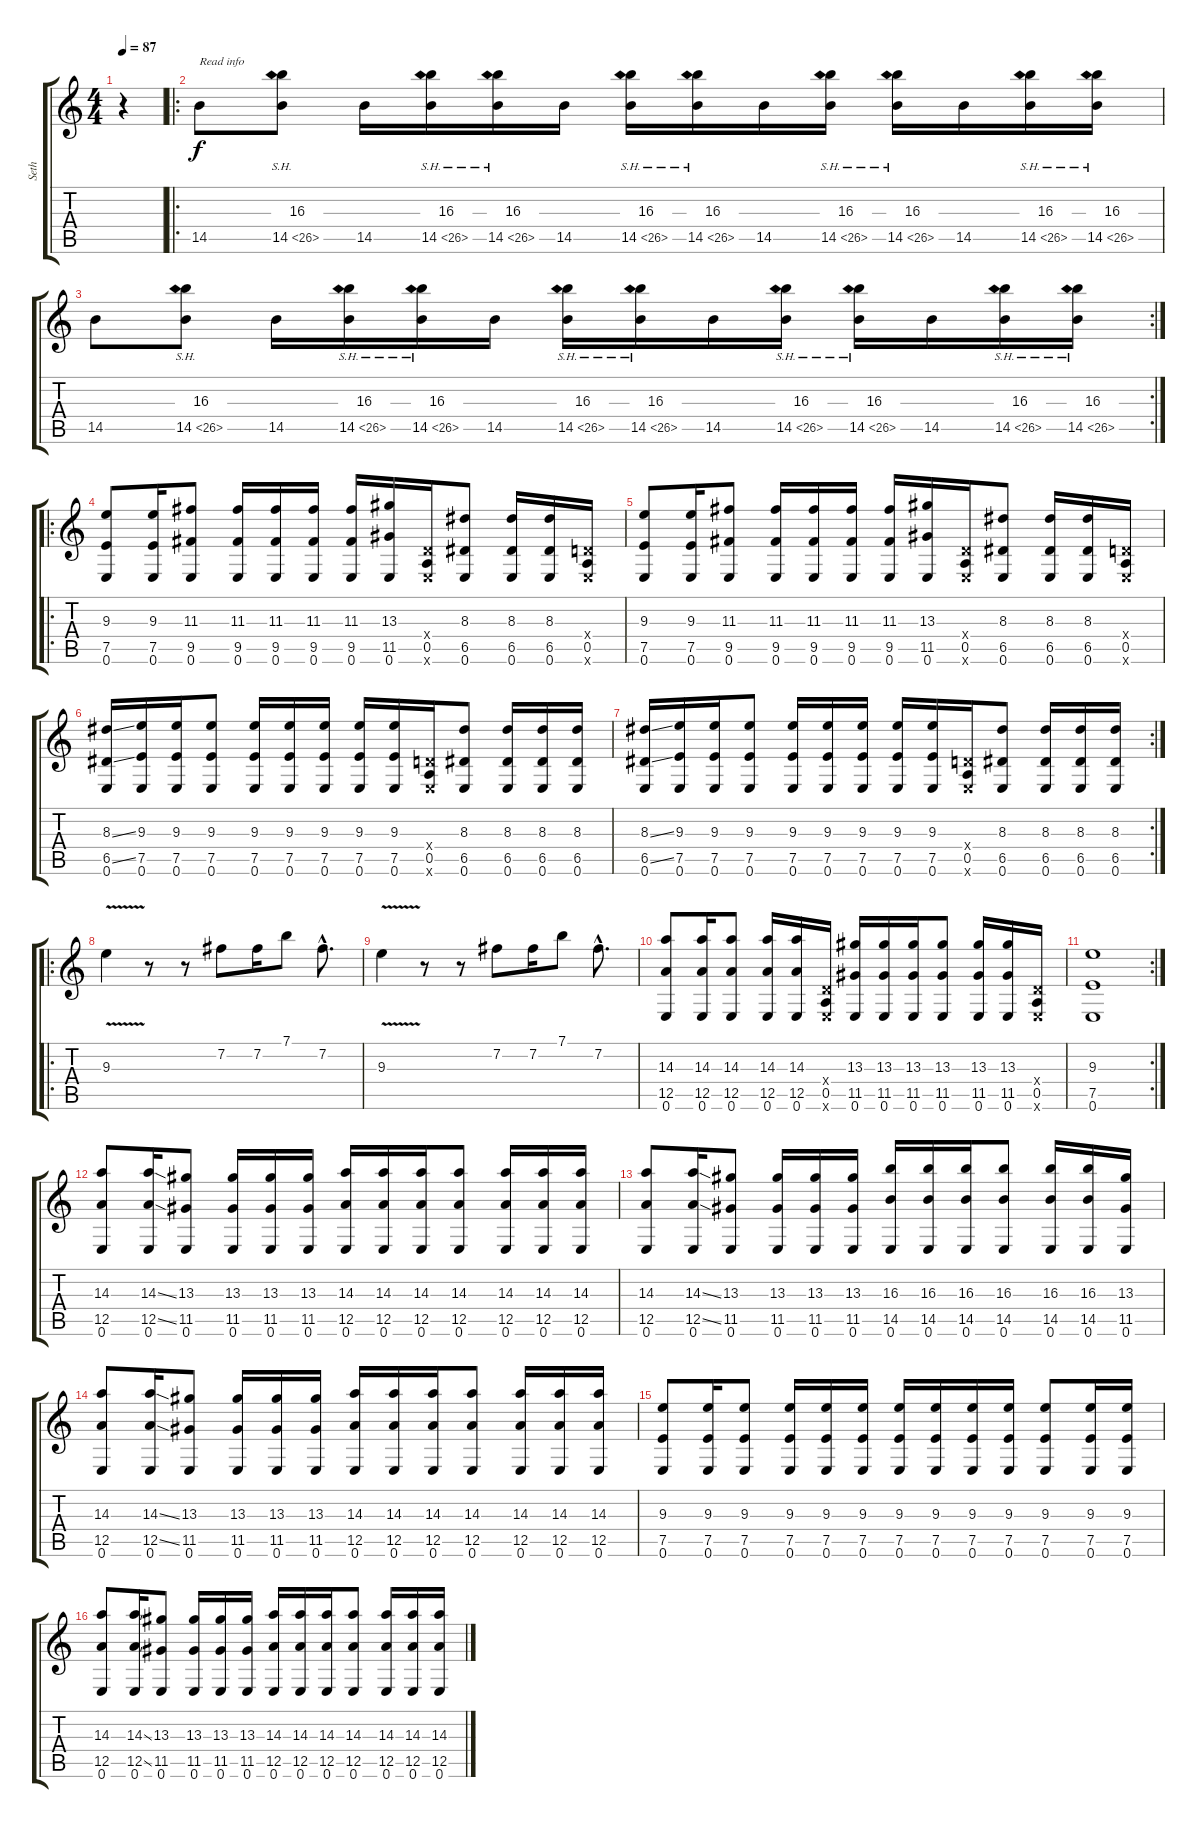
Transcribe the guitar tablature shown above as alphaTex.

\track ("Seth" "Seth") {instrument distortionguitar}
\staff {score tabs}
\tuning (E4 B3 G3 D3 A2 E2) {hide}
\ts (4 4)
\tempo 87
\clef g2
\ks c
r.4{dy f instrument distortionguitar} |
\ro
14.5.8{txt "Read info"} (16.3 14.5{sh 12}).8 14.5.16 (16.3 14.5{sh 12}).16 (16.3 14.5{sh 12}).16 14.5.16 (16.3 14.5{sh 12}).16 (16.3 14.5{sh 12}).16 14.5.16 (16.3 14.5{sh 12}).16 (16.3 14.5{sh 12}).16 14.5.16 (16.3 14.5{sh 12}).16 (16.3 14.5{sh 12}).16 |
\rc 2
14.5.8 (16.3 14.5{sh 12}).8 14.5.16 (16.3 14.5{sh 12}).16 (16.3 14.5{sh 12}).16 14.5.16 (16.3 14.5{sh 12}).16 (16.3 14.5{sh 12}).16 14.5.16 (16.3 14.5{sh 12}).16 (16.3 14.5{sh 12}).16 14.5.16 (16.3 14.5{sh 12}).16 (16.3 14.5{sh 12}).16 |
\ro
(9.3 7.5 0.6).8 (9.3 7.5 0.6).16 (11.3 9.5 0.6).8 (11.3 9.5 0.6).16 (11.3 9.5 0.6).16 (11.3 9.5 0.6).16 (11.3 9.5 0.6).16 (13.3 11.5 0.6).16 (0.4{x} 0.5 0.6{x}).16 (8.3 6.5 0.6).8 (8.3 6.5 0.6).16 (8.3 6.5 0.6).16 (0.4{x} 0.5 0.6{x}).16 |
(9.3 7.5 0.6).8 (9.3 7.5 0.6).16 (11.3 9.5 0.6).8 (11.3 9.5 0.6).16 (11.3 9.5 0.6).16 (11.3 9.5 0.6).16 (11.3 9.5 0.6).16 (13.3 11.5 0.6).16 (0.4{x} 0.5 0.6{x}).16 (8.3 6.5 0.6).8 (8.3 6.5 0.6).16 (8.3 6.5 0.6).16 (0.4{x} 0.5 0.6{x}).16 |
(8.3{ss} 6.5{ss} 0.6).16 (9.3 7.5 0.6).16 (9.3 7.5 0.6).16 (9.3 7.5 0.6).8 (9.3 7.5 0.6).16 (9.3 7.5 0.6).16 (9.3 7.5 0.6).16 (9.3 7.5 0.6).16 (9.3 7.5 0.6).16 (0.4{x} 0.5 0.6{x}).16 (8.3 6.5 0.6).8 (8.3 6.5 0.6).16 (8.3 6.5 0.6).16 (8.3 6.5 0.6).16 |
\rc 2
(8.3{ss} 6.5{ss} 0.6).16 (9.3 7.5 0.6).16 (9.3 7.5 0.6).16 (9.3 7.5 0.6).8 (9.3 7.5 0.6).16 (9.3 7.5 0.6).16 (9.3 7.5 0.6).16 (9.3 7.5 0.6).16 (9.3 7.5 0.6).16 (0.4{x} 0.5 0.6{x}).16 (8.3 6.5 0.6).8 (8.3 6.5 0.6).16 (8.3 6.5 0.6).16 (8.3 6.5 0.6).16 |
\ro
9.3{v}.4{instrument electricguitarjazz} r.8 r.8 7.2.8 7.2.16 7.1.8 7.2{hac}.8{d} |
9.3{v}.4{instrument electricguitarjazz} r.8 r.8 7.2.8 7.2.16 7.1.8 7.2{hac}.8{d} |
(14.3 12.5 0.6).8{instrument distortionguitar} (14.3 12.5 0.6).16 (14.3 12.5 0.6).8 (14.3 12.5 0.6).16 (14.3 12.5 0.6).16 (0.4{x} 0.5 0.6{x}).16 (13.3 11.5 0.6).16 (13.3 11.5 0.6).16 (13.3 11.5 0.6).16 (13.3 11.5 0.6).8 (13.3 11.5 0.6).16 (13.3 11.5 0.6).16 (0.4{x} 0.5 0.6{x}).16 |
\rc 2
(9.3 7.5 0.6).1 |
(14.3 12.5 0.6).8 (14.3{ss} 12.5{ss} 0.6).16 (13.3 11.5 0.6).8 (13.3 11.5 0.6).16 (13.3 11.5 0.6).16 (13.3 11.5 0.6).16 (14.3 12.5 0.6).16 (14.3 12.5 0.6).16 (14.3 12.5 0.6).16 (14.3 12.5 0.6).8 (14.3 12.5 0.6).16 (14.3 12.5 0.6).16 (14.3 12.5 0.6).16 |
(14.3 12.5 0.6).8 (14.3{ss} 12.5{ss} 0.6).16 (13.3 11.5 0.6).8 (13.3 11.5 0.6).16 (13.3 11.5 0.6).16 (13.3 11.5 0.6).16 (16.3 14.5 0.6).16 (16.3 14.5 0.6).16 (16.3 14.5 0.6).16 (16.3 14.5 0.6).8 (16.3 14.5 0.6).16 (16.3 14.5 0.6).16 (13.3 11.5 0.6).16 |
(14.3 12.5 0.6).8 (14.3{ss} 12.5{ss} 0.6).16 (13.3 11.5 0.6).8 (13.3 11.5 0.6).16 (13.3 11.5 0.6).16 (13.3 11.5 0.6).16 (14.3 12.5 0.6).16 (14.3 12.5 0.6).16 (14.3 12.5 0.6).16 (14.3 12.5 0.6).8 (14.3 12.5 0.6).16 (14.3 12.5 0.6).16 (14.3 12.5 0.6).16 |
(9.3 7.5 0.6).8 (9.3 7.5 0.6).16 (9.3 7.5 0.6).8 (9.3 7.5 0.6).16 (9.3 7.5 0.6).16 (9.3 7.5 0.6).16 (9.3 7.5 0.6).16 (9.3 7.5 0.6).16 (9.3 7.5 0.6).16 (9.3 7.5 0.6).16 (9.3 7.5 0.6).8 (9.3 7.5 0.6).16 (9.3 7.5 0.6).16 |
(14.3 12.5 0.6).8 (14.3{ss} 12.5{ss} 0.6).16 (13.3 11.5 0.6).8 (13.3 11.5 0.6).16 (13.3 11.5 0.6).16 (13.3 11.5 0.6).16 (14.3 12.5 0.6).16 (14.3 12.5 0.6).16 (14.3 12.5 0.6).16 (14.3 12.5 0.6).8 (14.3 12.5 0.6).16 (14.3 12.5 0.6).16 (14.3 12.5 0.6).16
